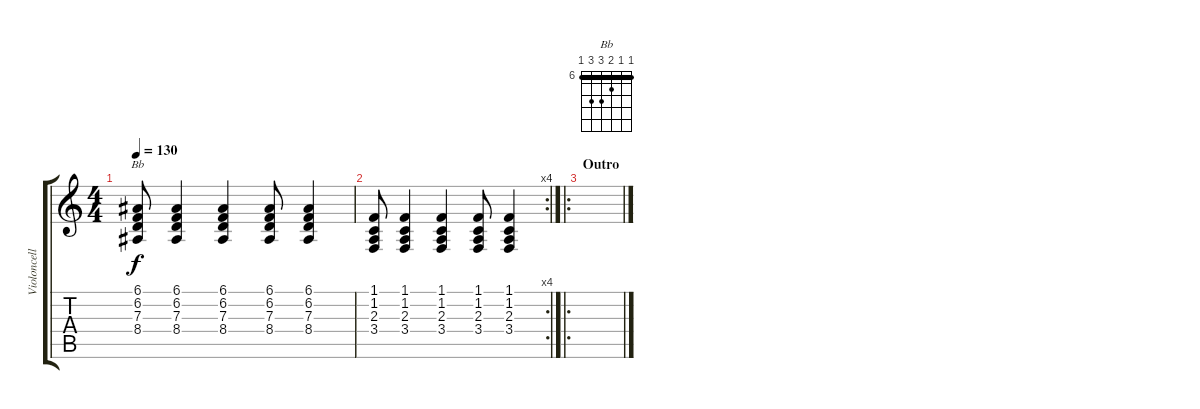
\track ("Violoncelle" "Violoncell") {instrument cello}
\staff {score tabs}
\tuning (E4 B3 G3 D3 A2 E2) {hide}
\chord ("Bb" 6 6 7 8 8 6) {firstfret 6 barre 6}
\ts (4 4)
\tempo 130
\clef g2
\ks c
(6.1 6.2 7.3 8.4).8{ch "Bb" dy f} (6.1 6.2 7.3 8.4).4 (6.1 6.2 7.3 8.4).4 (6.1 6.2 7.3 8.4).8 (6.1 6.2 7.3 8.4).4 |
\rc 4
(1.1 1.2 2.3 3.4).8 (1.1 1.2 2.3 3.4).4 (1.1 1.2 2.3 3.4).4 (1.1 1.2 2.3 3.4).8 (1.1 1.2 2.3 3.4).4 |
\ro
\section ("" "Outro")
